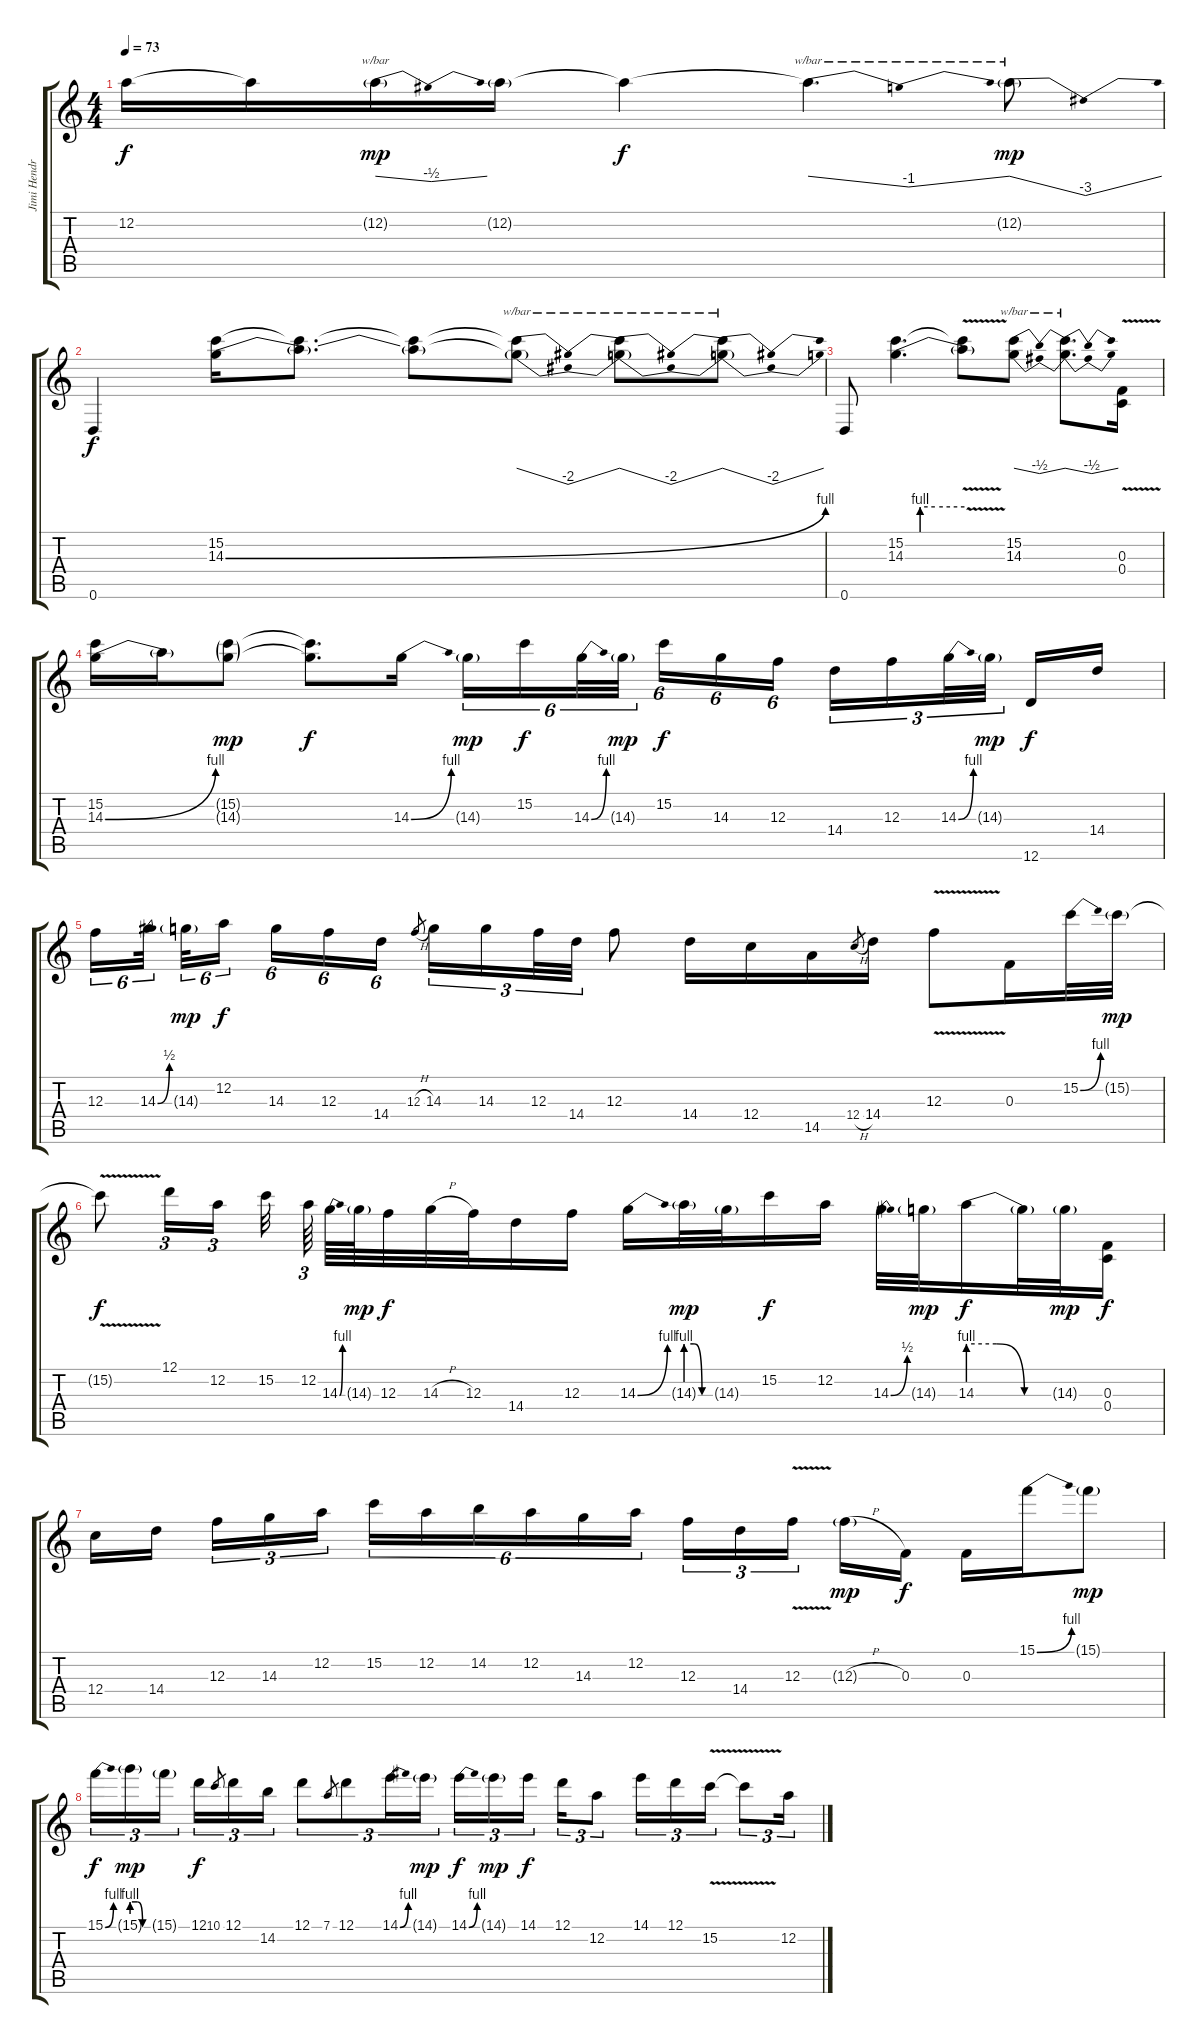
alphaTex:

\track ("Jimi Hendrix" "Jimi Hendr") {instrument overdrivenguitar}
\staff {score tabs}
\tuning (D4 A3 F3 C3 G2 D2) {hide}
\ts (4 4)
\tempo 73
\clef g2
\ks c
12.2{t}.16{dy f} 12.2{t}.16 12.2{g}.16{tbe (dip default 0 0 30 -2 60 0) dy mp} 12.2{g}.16 12.2{t}.4{dy f} 12.2{t}.4{d tbe (dip default 0 0 30 -4 60 0)} 12.2{g}.8{tbe (dip default 0 0 30 -12 60 0) dy mp} |
0.6.4{dy f} (15.2 14.3{be (bend 0 0 60 4)}).16 (15.2{t} 14.3{t}).8{d} (15.2{t} 14.3{t}).8 (15.2{t} 14.3{t}).8{tbe (dip default 0 0 30 -8 60 0)} (15.2{t} 14.3{t}).8{tbe (dip default 0 0 30 -8 60 0)} (15.2{t} 14.3{t}).8{tbe (dip default 0 0 30 -8 60 0)} |
0.6.8 (15.2 14.3{be (custom 0 0 15 0 15 4 30 4 60 4)}).4{d} (15.2{v t} 14.3{v t}).8 (15.2 14.3).8{tbe (dip default 0 0 30 -2 60 0)} (15.2{t} 14.3{t}).8{d tbe (dip default 0 0 30 -2 60 0)} (0.3{v} 0.4{v}).16 |
(15.2 14.3{be (bend 0 0 60 4)}).16 14.3{t}.16 (15.2{g} 14.3{g}).8{dy mp} (15.2{t} 14.3{t}).8{d dy f} 14.3{be (bend 0 0 60 4)}.16 14.3{g}.16{tu (6 4) dy mp} 15.2.16{tu (6 4) dy f} 14.3{be (bend 0 0 60 4)}.32{tu (6 4)} 14.3{g}.32{tu (6 4) dy mp} 15.2.16{tu (6 4) dy f} 14.3.16{tu (6 4)} 12.3.16{tu (6 4)} 14.4.16{tu (3 2)} 12.3.16{tu (3 2)} 14.3{be (bend 0 0 60 4)}.32{tu (3 2)} 14.3{g}.32{tu (3 2) dy mp} 12.6.16{dy f} 14.4.16 |
12.3.16{tu (6 4)} 14.3{be (bend 0 0 60 2)}.32{tu (6 4)} 14.3{g}.32{tu (6 4) dy mp} 12.2.16{tu (6 4) dy f} 14.3.16{tu (6 4)} 12.3.16{tu (6 4)} 14.4.16{tu (6 4)} 12.3{h}.8{gr} 14.3.16{tu (3 2)} 14.3.16{tu (3 2)} 12.3.32{tu (3 2)} 14.4.32{tu (3 2)} 12.3.8 14.4.16 12.4.16 14.5.16 12.4{h}.8{gr} 14.4.16 12.3{v}.8 0.3.16 15.2{be (bend 0 0 60 4)}.32 15.2{g}.32{dy mp} |
15.2{v t}.8{dy f} 12.1.16{tu (3 2)} 12.2.16{tu (3 2)} 15.2.32 12.2.64{tu (3 2)} 14.3{be (bend 0 0 60 4)}.64 14.3{g}.64{dy mp} 12.3.32{dy f} 14.3{h}.32 12.3.32 14.4.16 12.3.16 14.3{be (bend 0 0 60 4)}.16 14.3{be (custom 0 4 20 4 40 0 60 0) g}.32{dy mp} 14.3{g}.32 15.2.16{dy f} 12.2.16 14.3{be (bend 0 0 60 2)}.32 14.3{g}.32{dy mp} 14.3{be (custom 0 4 20 4 40 0 60 0)}.16{dy f} 14.3{t}.32 14.3{g}.32{dy mp} (0.3 0.4).16{dy f} |
12.4.16 14.4.16 12.3.16{tu (3 2)} 14.3.16{tu (3 2)} 12.2.16{tu (3 2)} 15.2.16{tu (6 4)} 12.2.16{tu (6 4)} 14.2.16{tu (6 4)} 12.2.16{tu (6 4)} 14.3.16{tu (6 4)} 12.2.16{tu (6 4)} 12.3.16{tu (3 2)} 14.4.16{tu (3 2)} 12.3{v}.16{tu (3 2)} 12.3{h g}.16{dy mp} 0.3.16{dy f} 0.3.16 15.1{be (bend 0 0 60 4)}.16 15.1{g}.8{dy mp} |
15.1{be (bend 0 0 60 4)}.16{tu (3 2) dy f} 15.1{be (custom 0 4 20 4 40 0 60 0) g}.16{tu (3 2) dy mp} 15.1{g}.16{tu (3 2)} 12.1.16{tu (3 2) dy f} 10.1.8{gr} 12.1.16{tu (3 2)} 14.2.16{tu (3 2)} 12.1.8{tu (3 2)} 7.1.8{gr} 12.1.8{tu (3 2)} 14.1{be (bend 0 0 60 4)}.16{tu (3 2)} 14.1{g}.16{tu (3 2) dy mp} 14.1{be (bend 0 0 60 4)}.16{tu (3 2) dy f} 14.1{g}.16{tu (3 2) dy mp} 14.1.16{tu (3 2) dy f} 12.1.16{tu (3 2)} 12.2.8{tu (3 2)} 14.1.16{tu (3 2)} 12.1.16{tu (3 2)} 15.2{v}.16{tu (3 2)} 15.2{v t}.8{tu (3 2)} 12.2.16{tu (3 2)}
